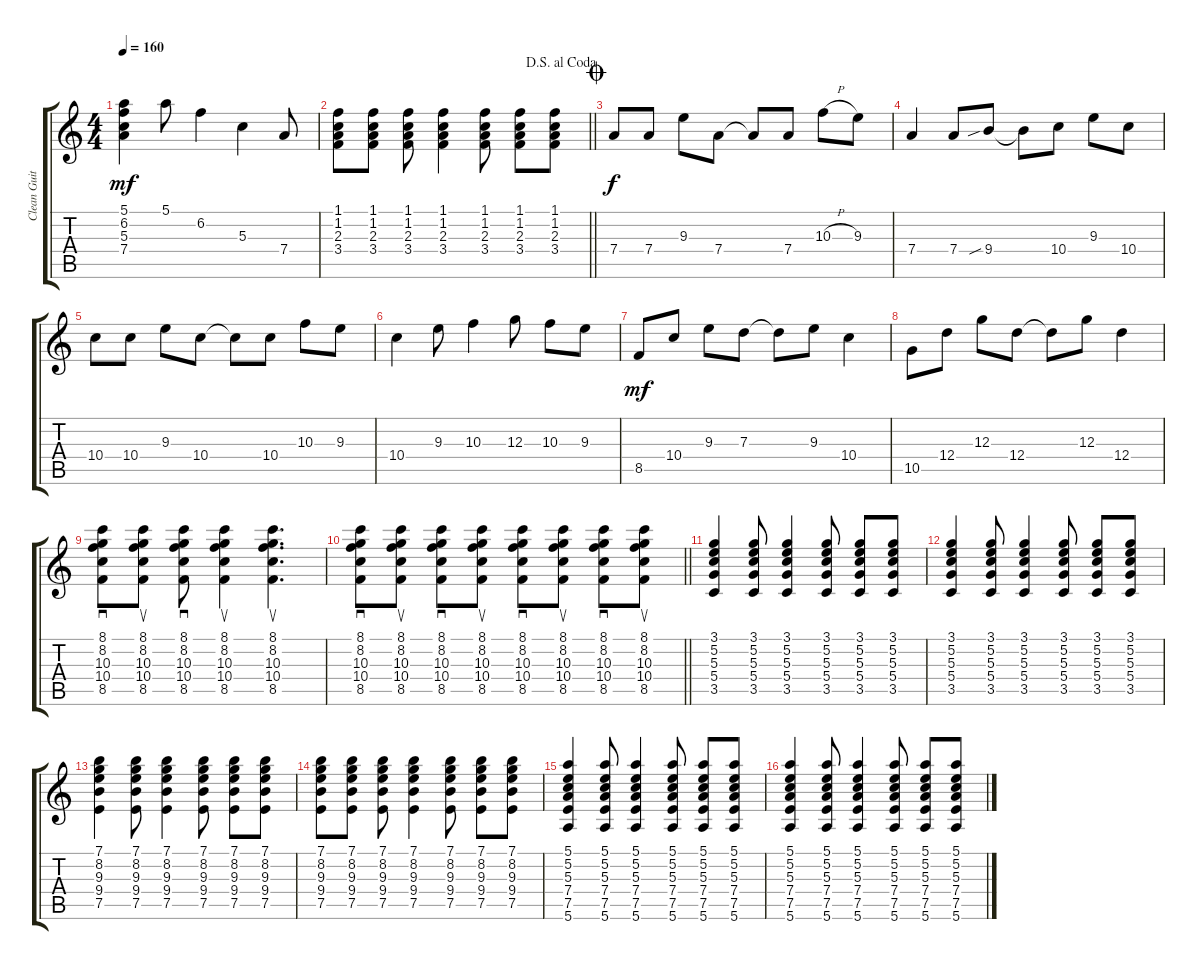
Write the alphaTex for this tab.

\track ("Clean Guitar - Juan Valdivia" "Clean Guit") {instrument electricguitarclean}
\staff {score tabs}
\tuning (E4 B3 G3 D3 A2 E2) {hide}
\ts (4 4)
\tempo 160
\clef g2
\ks c
(5.1 6.2 5.3 7.4).4{dy mf} 5.1.8 6.2.4 5.3.4 7.4.8 |
\jump dalsegnoalcoda
\barLineRight lightlight
(1.1 1.2 2.3 3.4).8 (1.1 1.2 2.3 3.4).8 (1.1 1.2 2.3 3.4).8 (1.1 1.2 2.3 3.4).4 (1.1 1.2 2.3 3.4).8 (1.1 1.2 2.3 3.4).8 (1.1 1.2 2.3 3.4).8 |
\jump coda
7.4.8{dy f} 7.4.8 9.3.8 7.4.8 7.4{t}.8 7.4.8 10.3{h}.8 9.3.8 |
7.4.4 7.4.8 9.4{sib}.8 9.4{t}.8 10.4.8 9.3.8 10.4.8 |
10.4.8 10.4.8 9.3.8 10.4.8 10.4{t}.8 10.4.8 10.3.8 9.3.8 |
10.4.4 9.3.8 10.3.4 12.3.8 10.3.8 9.3.8 |
8.5.8{dy mf} 10.4.8 9.3.8 7.3.8 7.3{t}.8 9.3.8 10.4.4 |
10.5.8 12.4.8 12.3.8 12.4.8 12.4{t}.8 12.3.8 12.4.4 |
(8.1 8.2 10.3 10.4 8.5).8{sd} (8.1 8.2 10.3 10.4 8.5).8{su} (8.1 8.2 10.3 10.4 8.5).8{sd} (8.1 8.2 10.3 10.4 8.5).4{su} (8.1 8.2 10.3 10.4 8.5).4{d su} |
\barLineRight lightlight
(8.1 8.2 10.3 10.4 8.5).8{sd} (8.1 8.2 10.3 10.4 8.5).8{su} (8.1 8.2 10.3 10.4 8.5).8{sd} (8.1 8.2 10.3 10.4 8.5).8{su} (8.1 8.2 10.3 10.4 8.5).8{sd} (8.1 8.2 10.3 10.4 8.5).8{su} (8.1 8.2 10.3 10.4 8.5).8{sd} (8.1 8.2 10.3 10.4 8.5).8{su} |
(3.1 5.2 5.3 5.4 3.5).4 (3.1 5.2 5.3 5.4 3.5).8 (3.1 5.2 5.3 5.4 3.5).4 (3.1 5.2 5.3 5.4 3.5).8 (3.1 5.2 5.3 5.4 3.5).8 (3.1 5.2 5.3 5.4 3.5).8 |
(3.1 5.2 5.3 5.4 3.5).4 (3.1 5.2 5.3 5.4 3.5).8 (3.1 5.2 5.3 5.4 3.5).4 (3.1 5.2 5.3 5.4 3.5).8 (3.1 5.2 5.3 5.4 3.5).8 (3.1 5.2 5.3 5.4 3.5).8 |
(7.1 8.2 9.3 9.4 7.5).4 (7.1 8.2 9.3 9.4 7.5).8 (7.1 8.2 9.3 9.4 7.5).4 (7.1 8.2 9.3 9.4 7.5).8 (7.1 8.2 9.3 9.4 7.5).8 (7.1 8.2 9.3 9.4 7.5).8 |
(7.1 8.2 9.3 9.4 7.5).8 (7.1 8.2 9.3 9.4 7.5).8 (7.1 8.2 9.3 9.4 7.5).8 (7.1 8.2 9.3 9.4 7.5).4 (7.1 8.2 9.3 9.4 7.5).8 (7.1 8.2 9.3 9.4 7.5).8 (7.1 8.2 9.3 9.4 7.5).8 |
(5.1 5.2 5.3 7.4 7.5 5.6).4 (5.1 5.2 5.3 7.4 7.5 5.6).8 (5.1 5.2 5.3 7.4 7.5 5.6).4 (5.1 5.2 5.3 7.4 7.5 5.6).8 (5.1 5.2 5.3 7.4 7.5 5.6).8 (5.1 5.2 5.3 7.4 7.5 5.6).8 |
(5.1 5.2 5.3 7.4 7.5 5.6).4 (5.1 5.2 5.3 7.4 7.5 5.6).8 (5.1 5.2 5.3 7.4 7.5 5.6).4 (5.1 5.2 5.3 7.4 7.5 5.6).8 (5.1 5.2 5.3 7.4 7.5 5.6).8 (5.1 5.2 5.3 7.4 7.5 5.6).8
